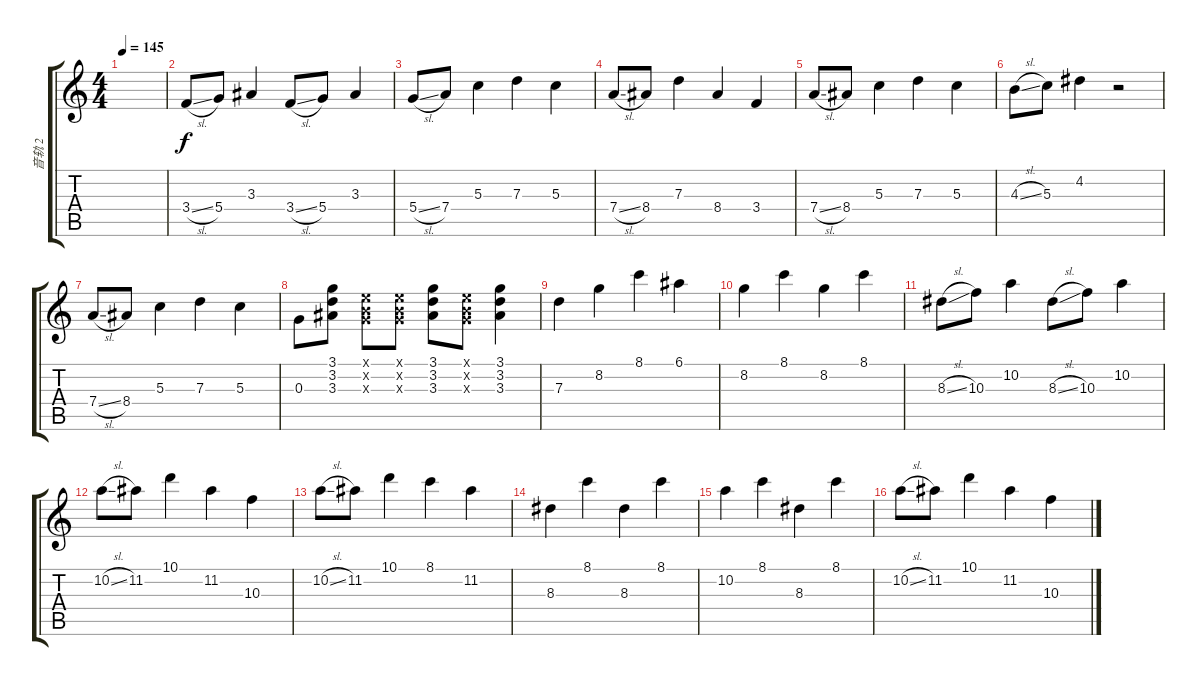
\track ("音轨 2" "音轨 2") {instrument electricguitarmuted}
\staff {score tabs}
\tuning (E4 B3 G3 D3 A2 E2) {hide}
\ts (4 4)
\tempo 145
\clef g2
\ks c
|
3.4{sl}.8 5.4.8 3.3.4 3.4{sl}.8 5.4.8 3.3.4 |
5.4{sl}.8 7.4.8 5.3.4 7.3.4 5.3.4 |
7.4{sl}.8 8.4.8 7.3.4 8.4.4 3.4.4 |
7.4{sl}.8 8.4.8 5.3.4 7.3.4 5.3.4 |
4.3{sl}.8 5.3.8 4.2.4 r.2 |
7.4{sl}.8 8.4.8 5.3.4 7.3.4 5.3.4 |
0.3.8 (3.1 3.2 3.3).8 (0.1{x} 0.2{x} 0.3{x}).8 (0.1{x} 0.2{x} 0.3{x}).8 (3.1 3.2 3.3).8 (0.1{x} 0.2{x} 0.3{x}).8 (3.1 3.2 3.3).4 |
7.3.4 8.2.4 8.1.4 6.1.4 |
8.2.4 8.1.4 8.2.4 8.1.4 |
8.3{sl}.8 10.3.8 10.2.4 8.3{sl}.8 10.3.8 10.2.4 |
10.2{sl}.8 11.2.8 10.1.4 11.2.4 10.3.4 |
10.2{sl}.8 11.2.8 10.1.4 8.1.4 11.2.4 |
8.3.4 8.1.4 8.3.4 8.1.4 |
10.2.4 8.1.4 8.3.4 8.1.4 |
10.2{sl}.8 11.2.8 10.1.4 11.2.4 10.3.4
